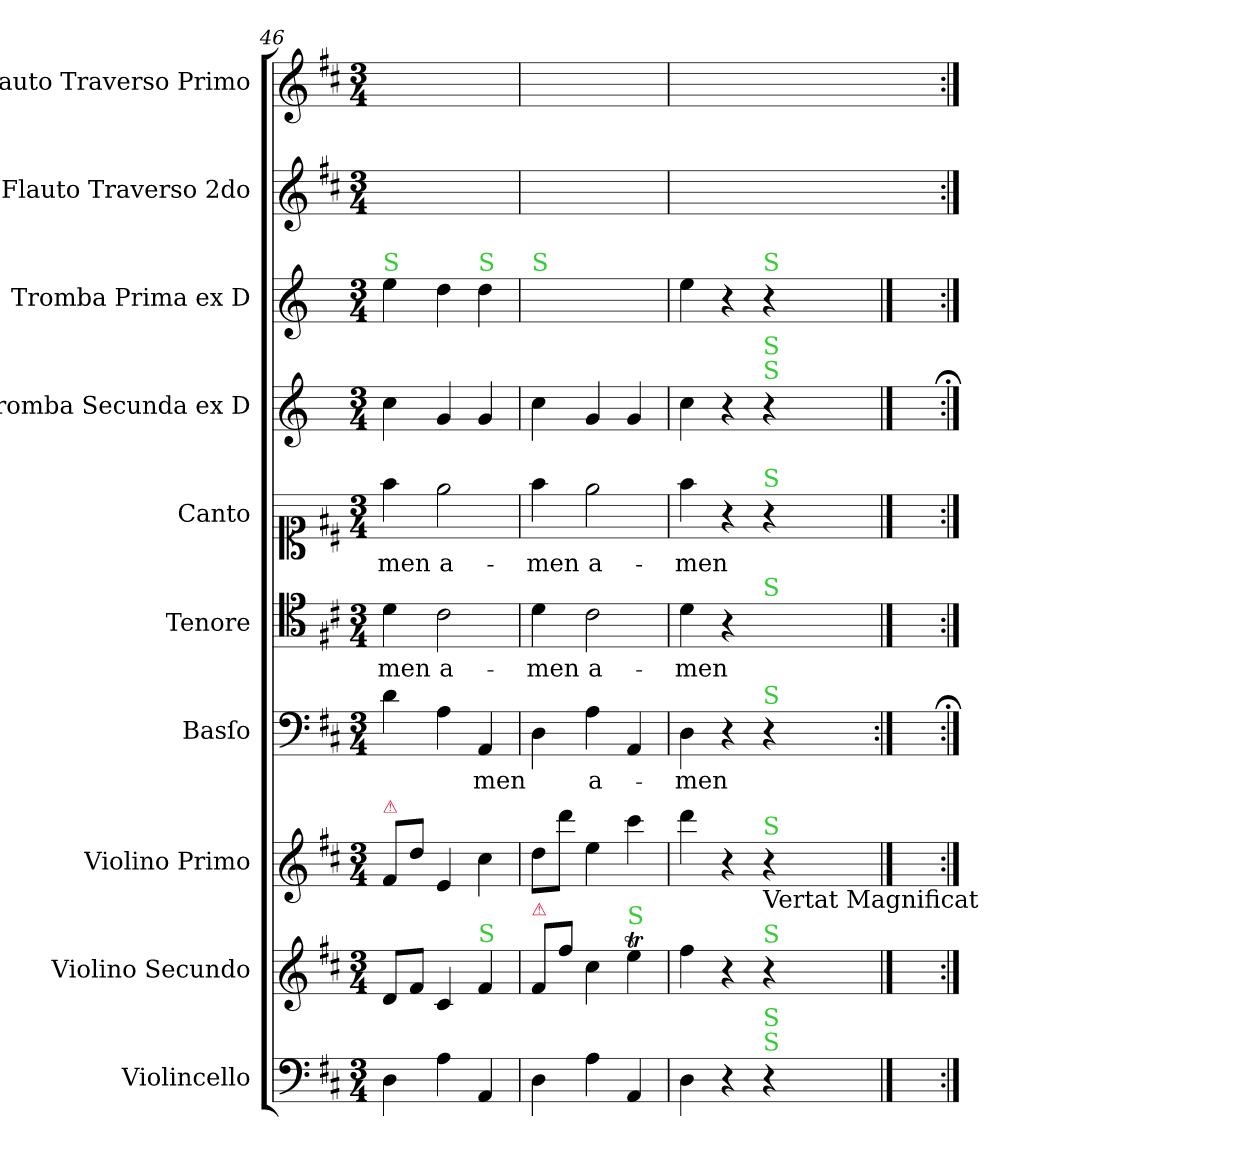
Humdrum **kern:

**kern	**kern	**kern	**kern	**text	**kern	**text	**kern	**text	**kern	**kern	**kern	**kern
*part10	*part9	*part8	*part7	*part7	*part6	*part6	*part5	*part5	*part4	*part3	*part2	*part1
*staff10	*staff9	*staff8	*staff7	*staff7	*staff6	*staff6	*staff5	*staff5	*staff4	*staff3	*staff2	*staff1
*I"Violincello	*I"Violino Secundo	*I"Violino Primo	*I"Basſo	*	*I"Tenore	*	*I"Canto	*	*I"Tromba Secunda ex D	*I"Tromba Prima ex D	*I"Flauto Traverso 2do	*I"Flauto Traverso Primo
*I'vlc	*	*I'vl I	*I'B	*	*I'T	*	*I'C	*	*	*I'tr I	*	*I'fl I
*clefF4	*clefG2	*clefG2	*clefF4	*	*clefC4	*	*clefC1	*	*clefG2	*clefG2	*clefG2	*clefG2
*	*	*	*	*	*	*	*	*	*ITrd-1c-2	*ITrd-1c-2	*	*
*k[f#c#]	*k[f#c#]	*k[f#c#]	*k[f#c#]	*	*k[f#c#]	*	*k[f#c#]	*	*k[f#c#]	*k[f#c#]	*k[f#c#]	*k[f#c#]
*M3/4	*M3/4	*M3/4	*M3/4	*	*M3/4	*	*M3/4	*	*M3/4	*M3/4	*M3/4	*M3/4
=46	=46	=46	=46	=46	=46	=46	=46	=46	=46	=46	=46	=46
!	!	!	!	!	!	!	!	!	!	!LO:TX:a:color=limegreen:t=S	!	!
!	!	!LO:TX:a:color=crimson:t=⚠	!	!	!	!	!	!	!	!	!	!
4D\	8d/L	8f#\L	4d\	.	4d\	-men	4ff#\	-men	4dd\	4ff#\	2.ryy	2.ryy
.	8f#/J	8dd/J	.	.	.	.	.	.	.	.	.	.
4A\	4c#/	4e/	4A\	.	2c#\	a-	2ee\	a-	4a/	4ee\	.	.
!	!	!	!	!	!	!	!	!	!	!LO:TX:a:color=limegreen:t=S	!	!
!	!LO:TX:a:color=limegreen:t=S	!	!	!	!	!	!	!	!	!	!	!
4AA/	4f#/	4cc#\	4AA/	-men	.	.	.	.	4a/	4ee\	.	.
=47	=47	=47	=47	=47	=47	=47	=47	=47	=47	=47	=47	=47
!	!	!	!	!	!	!	!	!	!	!LO:TX:a:color=limegreen:t=S	!	!
!	!LO:TX:a:color=crimson:t=⚠	!	!	!	!	!	!	!	!	!	!	!
4D\	8f#/L	8dd\L	4D\	.	4d\	-men	4ff#\	-men	4dd\	4ff#\yy	2.ryy	2.ryy
.	8ff#\J	8ddd\J	.	.	.	.	.	.	.	.	.	.
4A\	4cc#\	4ee\	4A\	a-	2c#\	a-	2ee\	a-	4a/	4ee\yy	.	.
!	!LO:TX:a:color=limegreen:t=S	!	!	!	!	!	!	!	!	!	!	!
4AA/	4eeT\	4ccc#\	4AA/	.	.	.	.	.	4a/	4ee\yy	.	.
=48	=48	=48	=48	=48	=48	=48	=48	=48	=48	=48	=48	=48
4D\	4ff#\	4ddd\	4D\	-men	4d\	-men	4ff#\	-men	4dd\	4ff#\	2.ryy	2.ryy
4r	4r	4r	4r	.	4r	.	4r	.	4r	4r	.	.
!	!	!	!	!	!	!	!	!	!	!LO:TX:a:color=limegreen:t=S	!	!
!	!	!	!	!	!	!	!	!	!LO:TX:a:color=limegreen:t=S	!	!	!
!	!	!	!	!	!	!	!	!	!LO:TX:a:color=limegreen:t=S	!	!	!
!	!	!	!	!	!	!	!LO:TX:a:color=limegreen:t=S	!	!	!	!	!
!	!	!	!	!	!LO:TX:a:color=limegreen:t=S	!	!	!	!	!	!	!
!	!	!	!LO:TX:a:color=limegreen:t=S	!	!	!	!	!	!	!	!	!
!	!	!LO:TX:b:t=Vertat Magnificat	!	!	!	!	!	!	!	!	!	!
!	!	!LO:TX:a:color=limegreen:t=S	!	!	!	!	!	!	!	!	!	!
!	!LO:TX:a:color=limegreen:t=S	!	!	!	!	!	!	!	!	!	!	!
!LO:TX:a:color=limegreen:t=S	!	!	!	!	!	!	!	!	!	!	!	!
!LO:TX:a:color=limegreen:t=S	!	!	!	!	!	!	!	!	!	!	!	!
4r	4r	4r	4r	.	4ryy	.	4r	.	4r	4r	.	.
==	==	==	=:|!;	==	==	==	==	==	==;	==	==	==
*-	*-	*-	*-	*-	*-	*-	*-	*-	*-	*-	*-	*-
